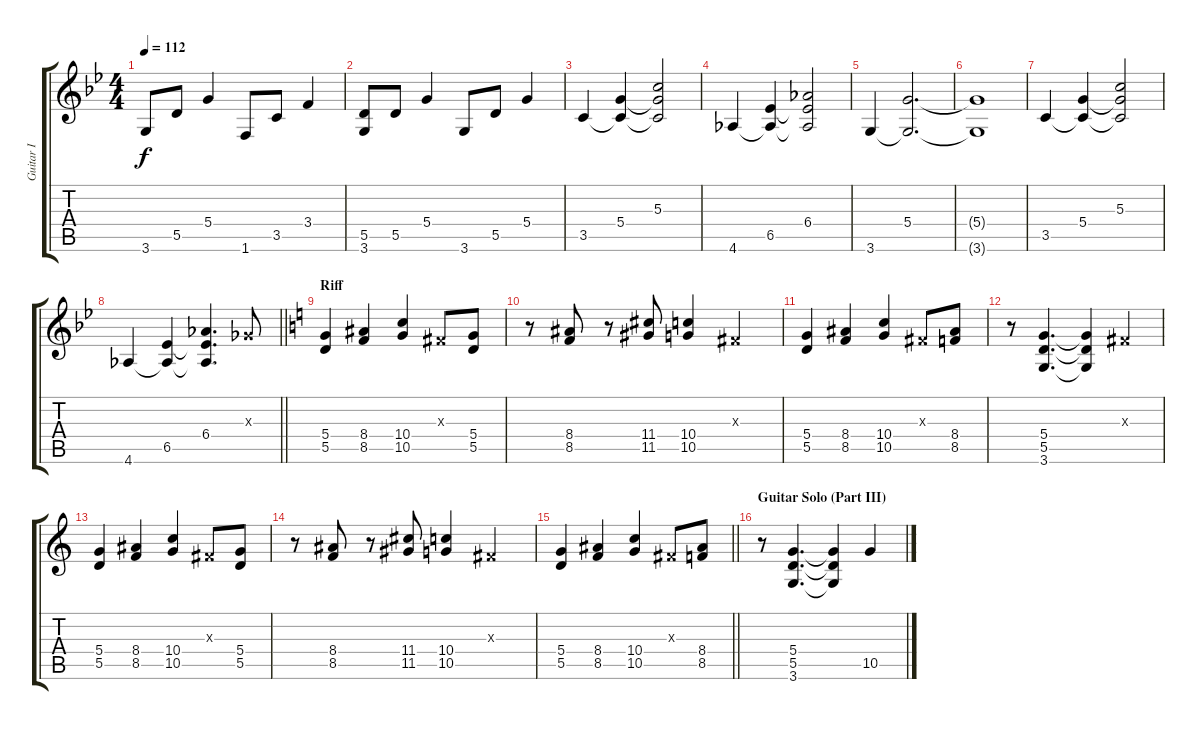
\track ("Guitar I" "Guitar I") {instrument overdrivenguitar}
\staff {score tabs}
\tuning (E4 B3 G3 D3 A2 E2) {hide}
\ts (4 4)
\tempo 112
\clef g2
\ks bb
3.6.8{dy f} 5.5.8 5.4.4 1.6.8 3.5.8 3.4.4 |
(5.5 3.6).8 5.5.8 5.4.4 3.6.8 5.5.8 5.4.4 |
3.5.4 (5.4 3.5{t}).4 (5.3 5.4{t} 3.5{t}).2 |
4.6.4 (6.5 4.6{t}).4 (6.4 6.5{t} 4.6{t}).2 |
3.6.4 (5.4 3.6{t}).2{d} |
(5.4{t} 3.6{t}).1 |
3.5.4 (5.4 3.5{t}).4 (5.3 5.4{t} 3.5{t}).2 |
\barLineRight lightlight
4.6.4 (6.5 4.6{t}).4 (6.4 6.5{t} 4.6{t}).4{d} -1.3{x}.8 |
\section ("" "Riff")
\ks c
(5.4 5.5).4 (8.4 8.5).4 (10.4 10.5).4 -1.3{x}.8 (5.4 5.5).8 |
r.8 (8.4 8.5).8 r.8 (11.4 11.5).8 (10.4 10.5).4 -1.3{x}.4 |
(5.4 5.5).4 (8.4 8.5).4 (10.4 10.5).4 -1.3{x}.8 (8.4 8.5).8 |
r.8 (5.4 5.5 3.6).4{d} (5.4{t} 5.5{t} 3.6{t}).4 -1.3{x}.4 |
(5.4 5.5).4 (8.4 8.5).4 (10.4 10.5).4 -1.3{x}.8 (5.4 5.5).8 |
r.8 (8.4 8.5).8 r.8 (11.4 11.5).8 (10.4 10.5).4 -1.3{x}.4 |
\barLineRight lightlight
(5.4 5.5).4 (8.4 8.5).4 (10.4 10.5).4 -1.3{x}.8 (8.4 8.5).8 |
\section ("" "Guitar Solo (Part III)")
r.8 (5.4 5.5 3.6).4{d} (5.4{t} 5.5{t} 3.6{t}).4 10.5.4
